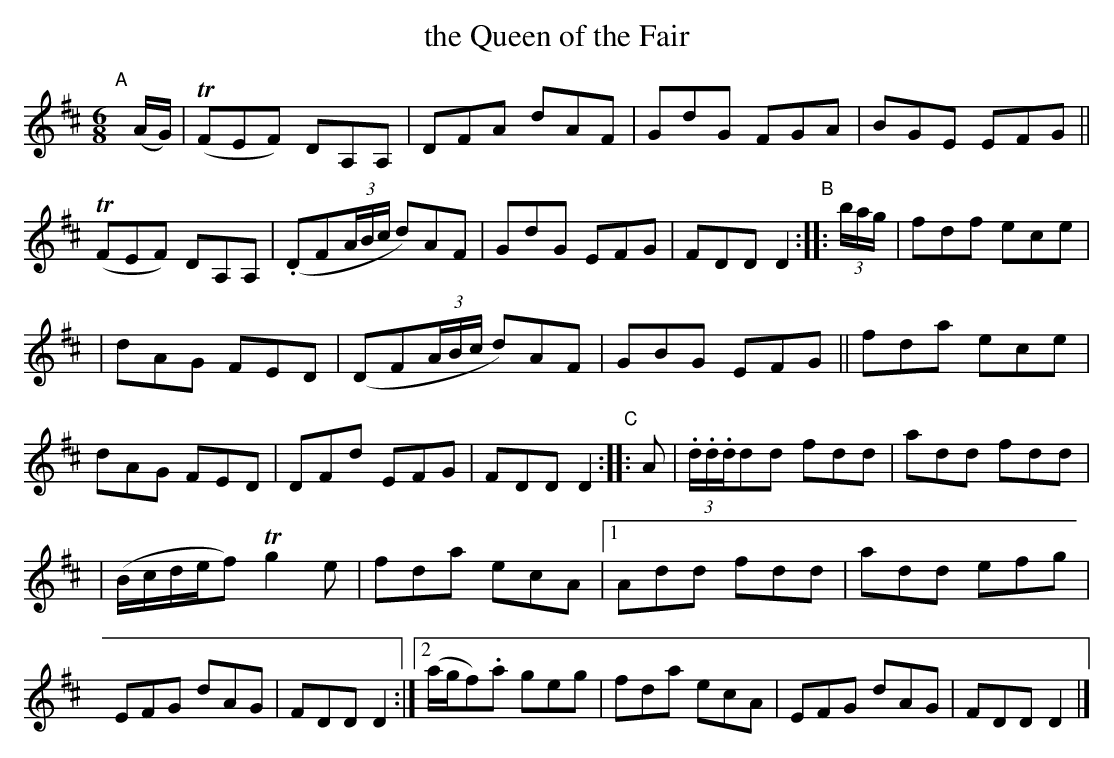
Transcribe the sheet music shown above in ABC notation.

X:1
T: the Queen of the Fair
M: 6/8
L: 1/8
K: D
"^A"[|](A/G/) |\
(TFEF) DA,A, | DFA dAF | GdG FGA | BGE EFG ||\
(TFEF) DA,A, | (.DF(3A/B/c/ d)AF | GdG EFG | FDD D2 \
"^B":: (3b/a/g/ | fdf ece |
| dAG FED | (DF(3A/B/c/ d)AF | GBG EFG ||\
fda ece | dAG FED | DFd EFG | FDD D2 \
"^C":: A | (3.d/.d/.d/dd fdd | add fdd |
| (B/c/d/e/f) Tg2e | fda ecA |\
[1 Add fdd | add efg | EFG dAG | FDD D2 :|\
[2 (a/g/f).a geg | fda ecA | EFG dAG | FDD D2 |]
